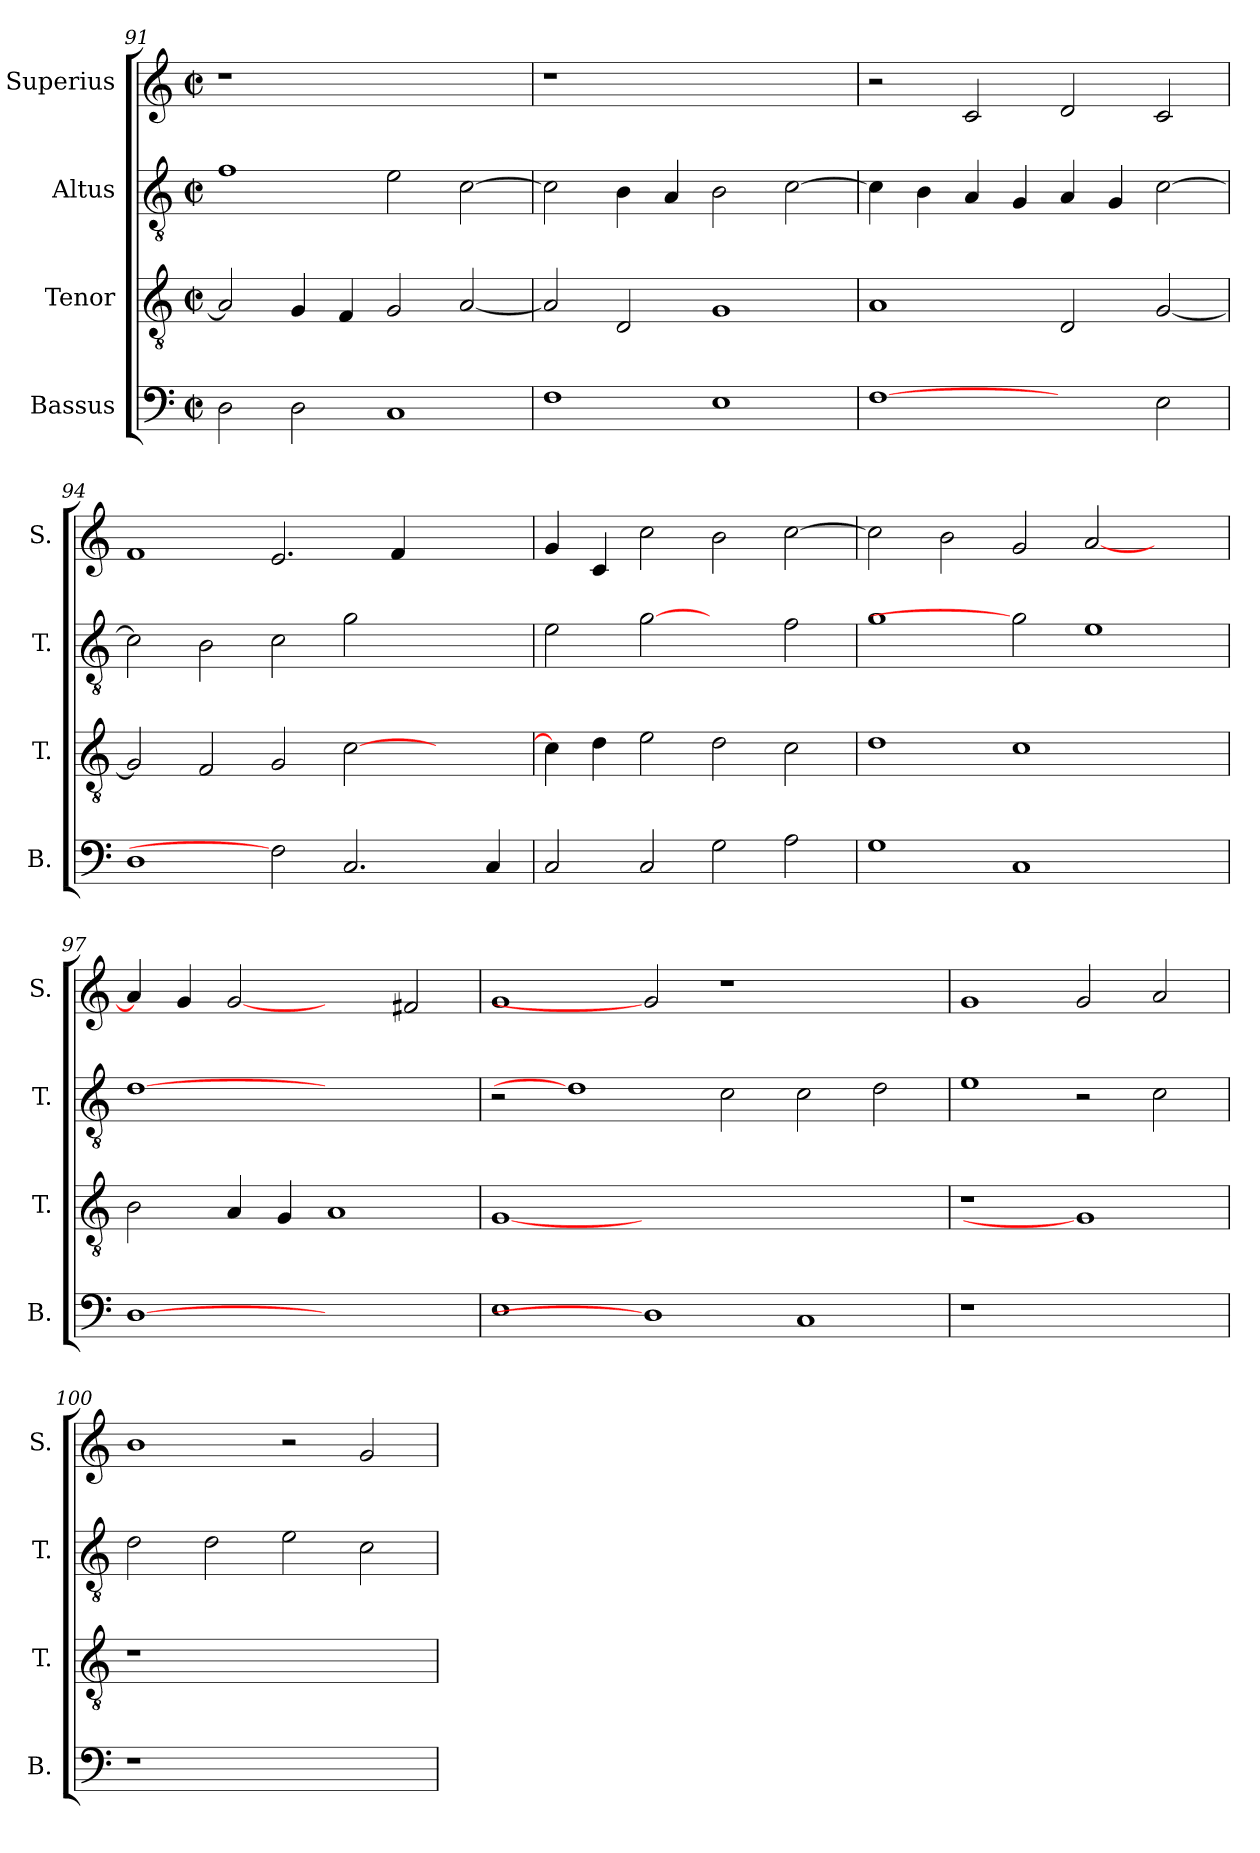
**kern	**kern	**kern	**kern
*part4	*part3	*part2	*part1
*staff4	*staff3	*staff2	*staff1
*I"Bassus	*I"Tenor	*I"Altus	*I"Superius
*I'B.	*I'T.	*I'T.	*I'S.
*clefF4	*clefGv2	*clefGv2	*clefG2
*	*ITrd7c12	*ITrd7c12	*
*k[]	*k[]	*k[]	*k[]
*C:	*C:	*C:	*C:
*M2/2	*M2/2	*M2/2	*M2/2
*met(c|)	*met(c|)	*met(c|)	*met(c|)
=91	=91	=91	=91
!	!	!	!LO:N:vis=1
2Di\	2AAi/]	1Fi	1r
2Di\	4GGi/	.	.
.	4FFi/	.	.
1Ci	2GGi/	2Ei\	1ryy
.	[<2AAi/	[>2Ci\	.
=92	=92	=92	=92
!	!	!	!LO:N:vis=1
1Fi	2AAi/]	2Ci\]	1r
.	2DDi/	4BBi\	.
.	.	4AAi/	.
1Ei	1GGi	2BBi\	1ryy
.	.	[>2Ci\	.
=93	=93	=93	=93
[1Fi	1AAi	4Ci\]	2r
.	.	4BBi\	.
.	.	4AAi/	2ci/
.	.	4GGi/	.
2ryy	2DDi/	4AAi/	2di/
.	.	4GGi/	.
2Ei\	[<2GGi/	[>2Ci\	2ci/
!!LO:LB:g=z
=94	=94	=94	=94
1Di	2GGi/]	2Ci\]	1fi
.	2FFi/	2BBi\	.
2Fi]	2GGi/	2Ci\	2.ei/
2.Ci/	[>2Ci\	2Gi\	.
.	.	.	4fi/
.	2ryy	2ryy	2ryy
4Ci/	.	.	.
=95	=95	=95	=95
2Ci/	4Ci\]	2Ei\	4gi/
.	4Di\	.	4ci/
2Ci/	2Ei\	[2Gi	2cci\
2Gi\	2Di\	2ryy	2bi\
2Ai\	2Ci\	2Fi\	[>2cci\
=96	=96	=96	=96
1Gi	1Di	1Gi	2cci\]
.	.	.	2bi\
1Ci	1Ci	2Gi]	2gi/
.	.	1Ei	[<2ai/
2ryy	2ryy	.	2ryy
=97	=97	=97	=97
[1Di	2BBi\	[1Di	4ai/]
.	.	.	4gi/
.	4AAi/	.	[2gi
.	4GGi/	.	.
1ryy	1AAi	1ryy	2ryy
.	.	.	2f#Xi/
=98	=98	=98	=98
1Ei	[1GGi	2r	1gi
.	.	1Di]	.
1Di]	0ryy	.	2gi]
.	.	2Ci\	1r
1Ci	.	2Ci\	.
.	.	2Di\	2ryy
!!LO:PB:g=z
=99	=99	=99	=99
!LO:N:vis=1	!LO:N:vis=1	!	!
1r	1r	1Ei	1gi
1ryy	1GGi]	2r	2gi/
.	.	2Ci\	2ai/
=100	=100	=100	=100
!LO:N:vis=1	!LO:N:vis=1	!	!
1r	1r	2Di\	1bi
.	.	2Di\	.
1ryy	1ryy	2Ei\	2r
.	.	2Ci\	2gi/
=	=	=	=
*-	*-	*-	*-
